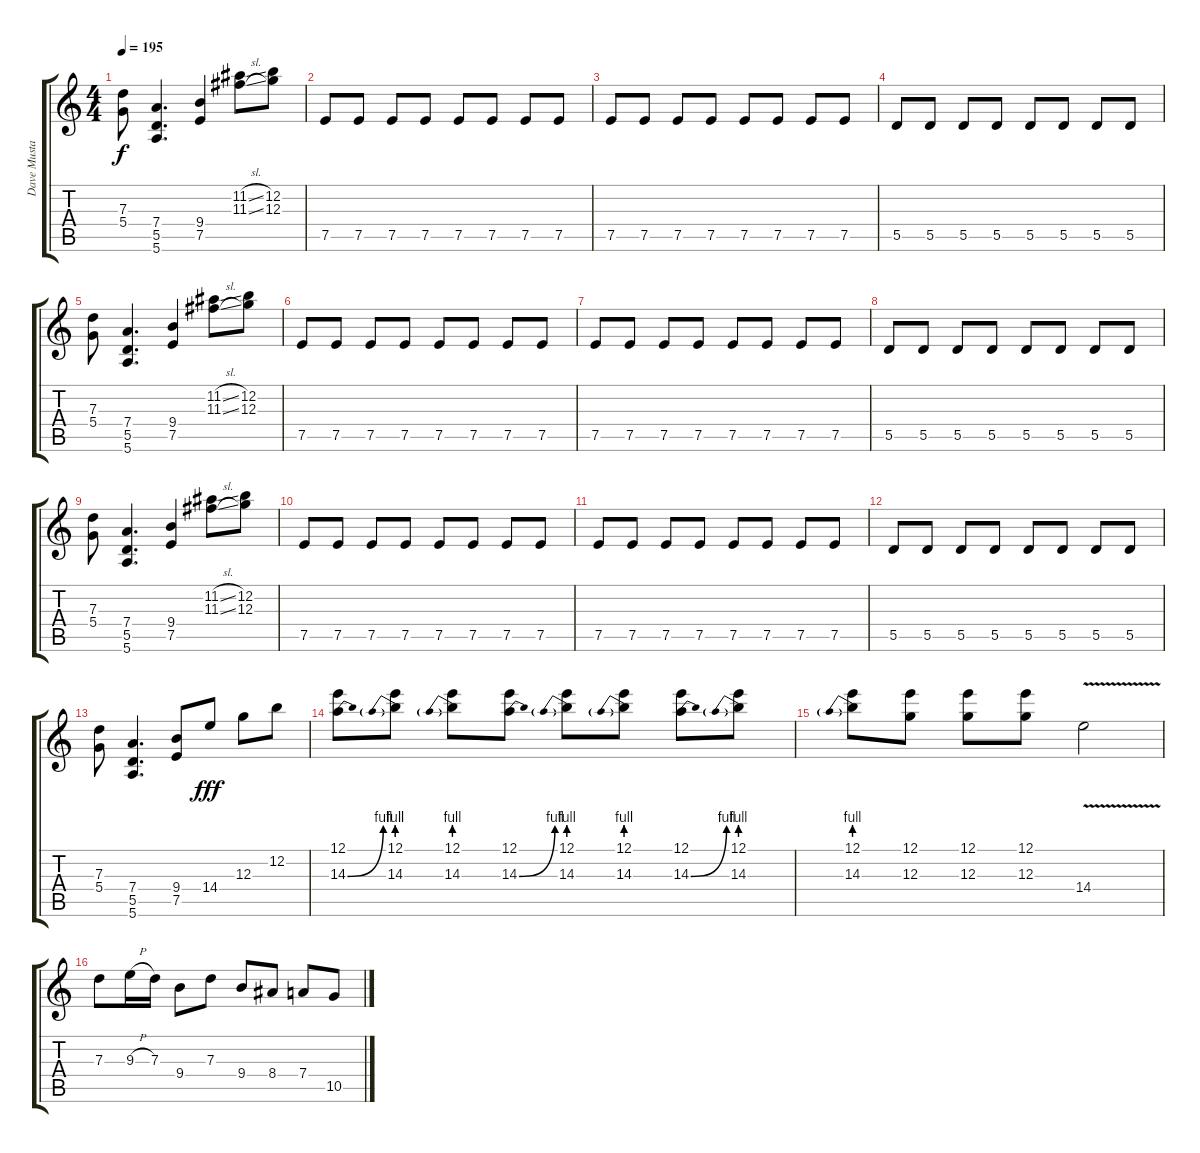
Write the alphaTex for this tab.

\track ("Dave Mustaine (Rhythm)" "Dave Musta") {instrument distortionguitar}
\staff {score tabs}
\tuning (E4 B3 G3 D3 A2 E2) {hide}
\ts (4 4)
\tempo 195
\clef g2
\ks c
(7.3 5.4).8{dy f} (7.4 5.5 5.6).4{d} (9.4 7.5).4 (11.2{sl} 11.3{sl}).8 (12.2 12.3).8 |
7.5.8 7.5.8 7.5.8 7.5.8 7.5.8 7.5.8 7.5.8 7.5.8 |
7.5.8 7.5.8 7.5.8 7.5.8 7.5.8 7.5.8 7.5.8 7.5.8 |
5.5.8 5.5.8 5.5.8 5.5.8 5.5.8 5.5.8 5.5.8 5.5.8 |
(7.3 5.4).8 (7.4 5.5 5.6).4{d} (9.4 7.5).4 (11.2{sl} 11.3{sl}).8 (12.2 12.3).8 |
7.5.8 7.5.8 7.5.8 7.5.8 7.5.8 7.5.8 7.5.8 7.5.8 |
7.5.8 7.5.8 7.5.8 7.5.8 7.5.8 7.5.8 7.5.8 7.5.8 |
5.5.8 5.5.8 5.5.8 5.5.8 5.5.8 5.5.8 5.5.8 5.5.8 |
(7.3 5.4).8 (7.4 5.5 5.6).4{d} (9.4 7.5).4 (11.2{sl} 11.3{sl}).8 (12.2 12.3).8 |
7.5.8 7.5.8 7.5.8 7.5.8 7.5.8 7.5.8 7.5.8 7.5.8 |
7.5.8 7.5.8 7.5.8 7.5.8 7.5.8 7.5.8 7.5.8 7.5.8 |
5.5.8 5.5.8 5.5.8 5.5.8 5.5.8 5.5.8 5.5.8 5.5.8 |
(7.3 5.4).8 (7.4 5.5 5.6).4{d} (9.4 7.5).8 14.4.8{dy fff} 12.3.8 12.2.8 |
(12.1 14.3{be (bend 0 0 60 4)}).8 (12.1 14.3{be (prebend 0 4 60 4)}).8 (12.1 14.3{be (prebend 0 4 60 4)}).8 (12.1 14.3{be (bend 0 0 60 4)}).8 (12.1 14.3{be (prebend 0 4 60 4)}).8 (12.1 14.3{be (prebend 0 4 60 4)}).8 (12.1 14.3{be (bend 0 0 60 4)}).8 (12.1 14.3{be (prebend 0 4 60 4)}).8 |
(12.1 14.3{be (prebend 0 4 60 4)}).8 (12.1 12.3).8 (12.1 12.3).8 (12.1 12.3).8 14.4{v}.2 |
7.3.8 9.3{h}.16 7.3.16 9.4.8 7.3.8 9.4.8 8.4.8 7.4.8 10.5.8
